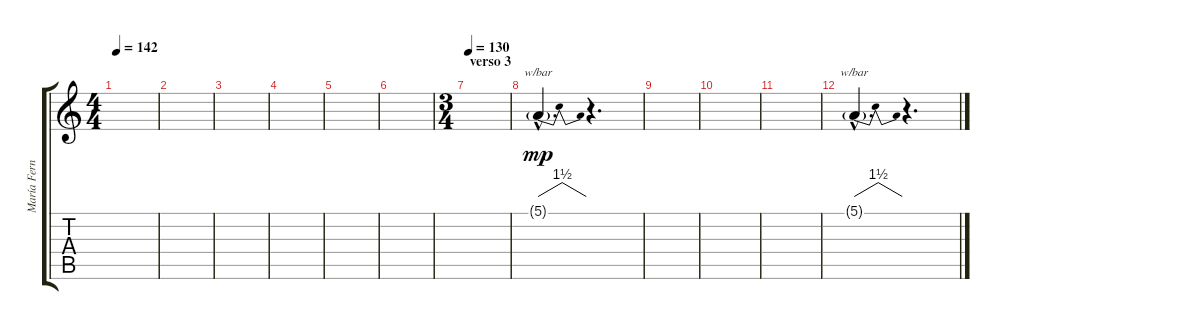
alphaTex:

\track ("María Fernanda (voz)" "María Fern") {instrument choiraahs}
\staff {score tabs}
\tuning (E4 B3 G3 D3 A2 E2) {hide}
\ts (4 4)
\tempo 142
\clef g2
\ks c
|
|
|
|
|
|
\ts (3 4)
\section ("" "verso 3")
\tempo 130
|
5.1{g hac}.4{d tbe (dip default 0 0 15 6 45 6 60 0) dy mp} r.4{d} |
|
|
|
5.1{g hac}.4{d tbe (dip default 0 0 15 6 45 6 60 0)} r.4{d}
